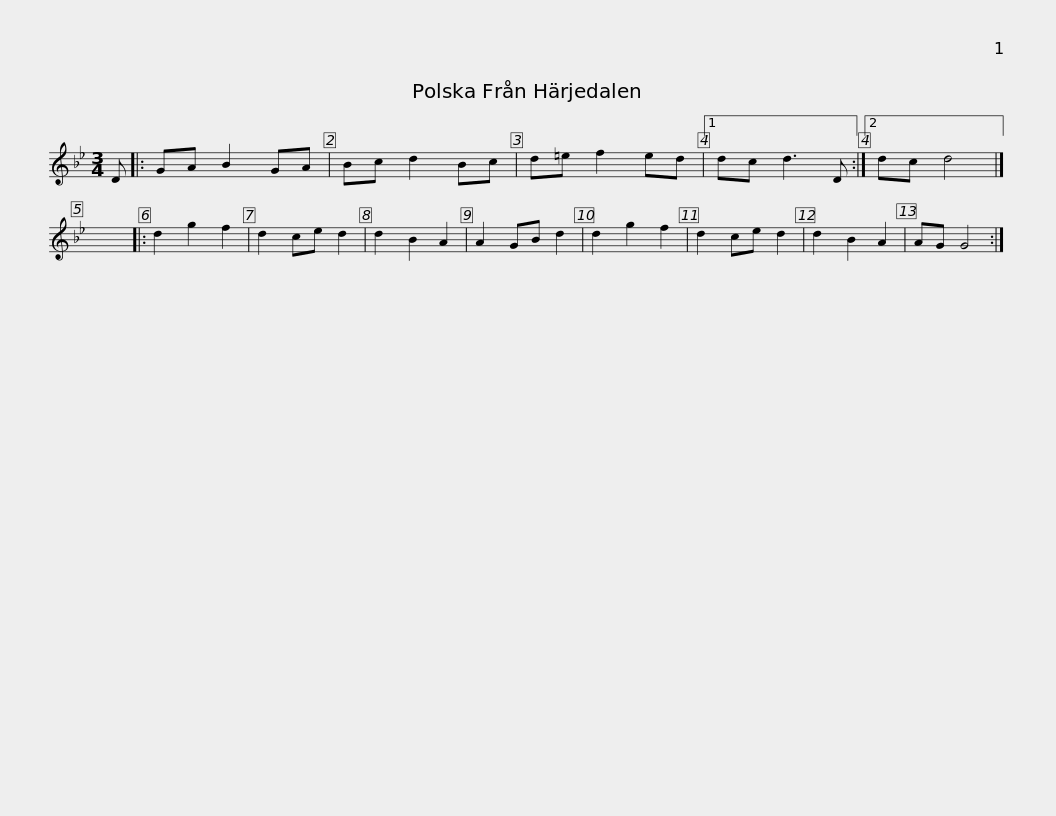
X:1
L:1/8
M:3/4
I:linebreak $
K:Gmin
V:1 treble
V:1
 D |: GA B2 GA | Bc d2 Bc | d=e f2 ed |1 dc d3 D :|2 %5
 dc d4 |] x6 |: d2 g2 f2 | d2 ce d2 | d2 B2 A2 |$ %10
 A2 GB d2 | d2 g2 f2 | d2 ce d2 | d2 B2 A2 | AG G4 :| %15
